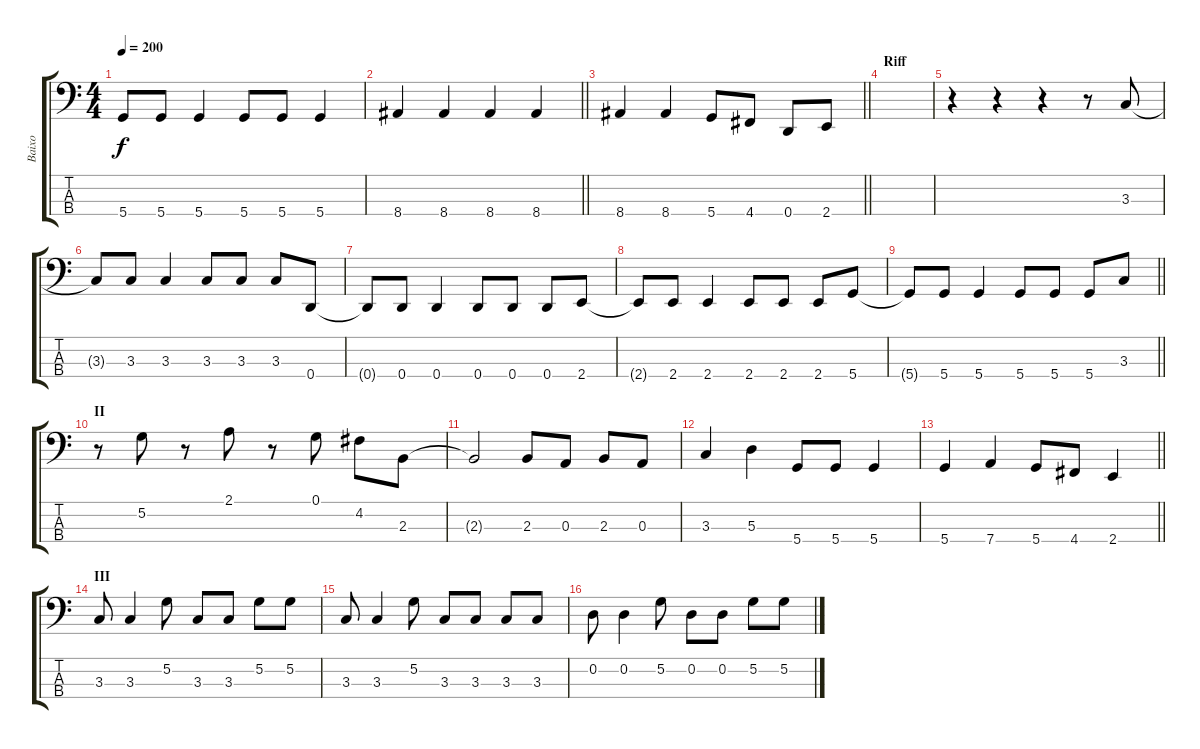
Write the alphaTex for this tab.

\track ("Baixo" "Baixo") {instrument electricbassfinger}
\staff {score tabs}
\tuning (G2 D2 A1 D1) {hide}
\ts (4 4)
\tempo 200
\clef f4
\ks c
5.4{t}.8{dy f} 5.4.8 5.4.4 5.4.8 5.4.8 5.4.4 |
\barLineRight lightlight
8.4.4 8.4.4 8.4.4 8.4.4 |
\barLineRight lightlight
8.4.4 8.4.4 5.4.8 4.4.8 0.4.8 2.4.8 |
\section ("" "Riff")
|
r.4 r.4 r.4 r.8 3.3.8 |
3.3{t}.8 3.3.8 3.3.4 3.3.8 3.3.8 3.3.8 0.4.8 |
0.4{t}.8 0.4.8 0.4.4 0.4.8 0.4.8 0.4.8 2.4.8 |
2.4{t}.8 2.4.8 2.4.4 2.4.8 2.4.8 2.4.8 5.4.8 |
\barLineRight lightlight
5.4{t}.8 5.4.8 5.4.4 5.4.8 5.4.8 5.4.8 3.3.8 |
\section ("" "II")
r.8 5.2.8 r.8 2.1.8 r.8 0.1.8 4.2.8 2.3.8 |
2.3{t}.2 2.3.8 0.3.8 2.3.8 0.3.8 |
3.3.4 5.3.4 5.4.8 5.4.8 5.4.4 |
\barLineRight lightlight
5.4.4 7.4.4 5.4.8 4.4.8 2.4.4 |
\section ("" "III")
3.3.8 3.3.4 5.2.8 3.3.8 3.3.8 5.2.8 5.2.8 |
3.3.8 3.3.4 5.2.8 3.3.8 3.3.8 3.3.8 3.3.8 |
0.2.8 0.2.4 5.2.8 0.2.8 0.2.8 5.2.8 5.2.8
